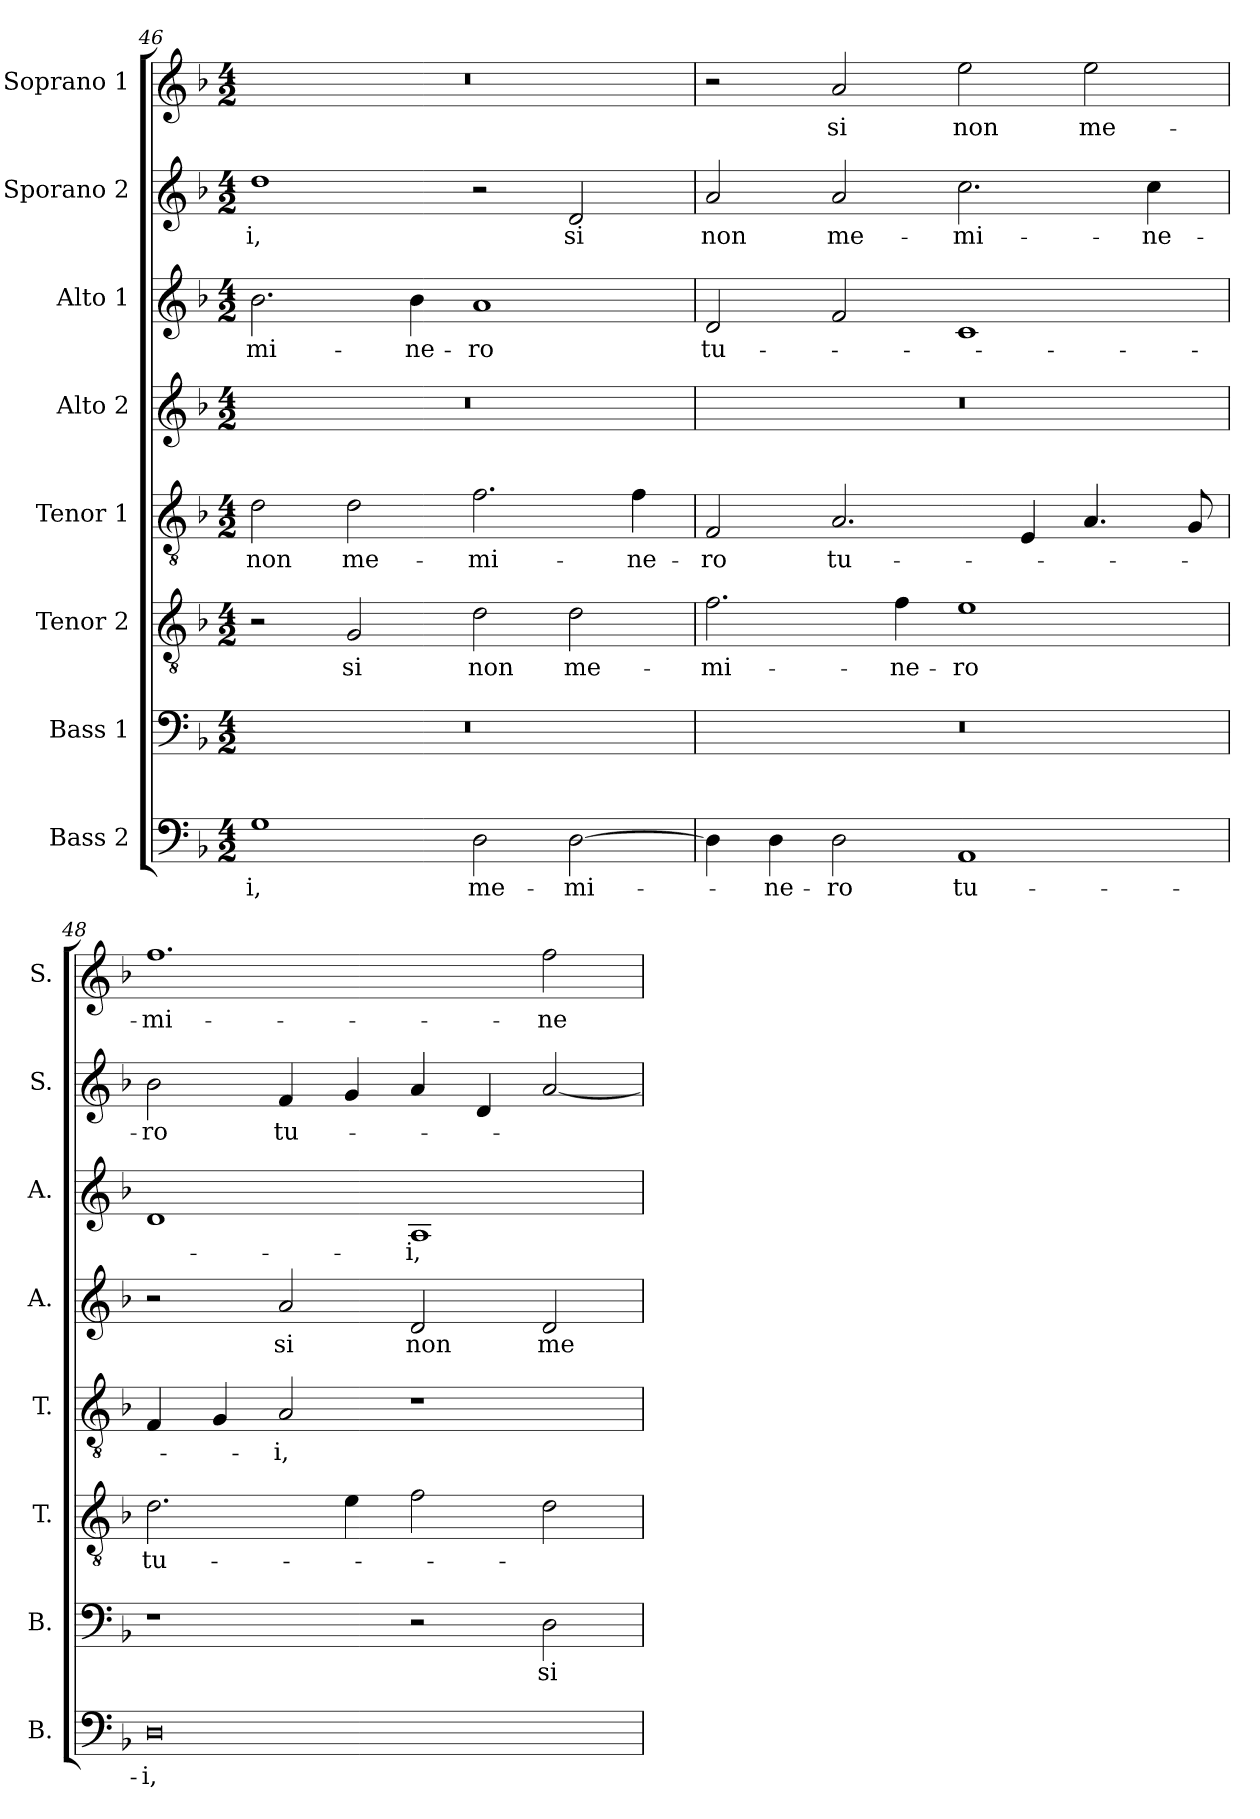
**kern	**text	**kern	**text	**kern	**text	**kern	**text	**kern	**text	**kern	**text	**kern	**text	**kern	**text
*part8	*part8	*part7	*part7	*part6	*part6	*part5	*part5	*part4	*part4	*part3	*part3	*part2	*part2	*part1	*part1
*staff8	*staff8	*staff7	*staff7	*staff6	*staff6	*staff5	*staff5	*staff4	*staff4	*staff3	*staff3	*staff2	*staff2	*staff1	*staff1
*I"Bass 2	*	*I"Bass 1	*	*I"Tenor 2	*	*I"Tenor 1	*	*I"Alto 2	*	*I"Alto 1	*	*I"Sporano 2	*	*I"Soprano 1	*
*I'B.	*	*I'B.	*	*I'T.	*	*I'T.	*	*I'A.	*	*I'A.	*	*I'S.	*	*I'S.	*
!!LO:PB:g=z
*clefF4	*	*clefF4	*	*clefGv2	*	*clefGv2	*	*clefG2	*	*clefG2	*	*clefG2	*	*clefG2	*
*	*	*	*	*ITrd7c12	*	*ITrd7c12	*	*	*	*	*	*	*	*	*
*k[b-]	*	*k[b-]	*	*k[b-]	*	*k[b-]	*	*k[b-]	*	*k[b-]	*	*k[b-]	*	*k[b-]	*
*F:	*	*F:	*	*F:	*	*F:	*	*F:	*	*F:	*	*F:	*	*F:	*
*M4/2	*	*M4/2	*	*M4/2	*	*M4/2	*	*M4/2	*	*M4/2	*	*M4/2	*	*M4/2	*
=46	=46	=46	=46	=46	=46	=46	=46	=46	=46	=46	=46	=46	=46	=46	=46
!	!LO:LY:b:color=#000000	!LO:N:vis=1	!	!	!	!	!	!	!	!	!	!	!	!	!
!	!	!	!	!	!	!	!LO:LY:b:color=#000000	!LO:N:vis=1	!	!	!	!	!	!	!
!	!	!	!	!	!	!	!	!	!	!	!LO:LY:b:color=#000000	!	!	!	!
!	!	!	!	!	!	!	!	!	!	!	!	!	!LO:LY:b:color=#000000	!LO:N:vis=1	!
1Gi	-i,	0r	.	2r	.	2Di\	non	0r	.	2.b-i\	-mi-	1ddi	-i,	0r	.
!	!	!	!	!	!LO:LY:b:color=#000000	!	!	!	!	!	!	!	!	!	!
!	!	!	!	!	!	!	!LO:LY:b:color=#000000	!	!	!	!	!	!	!	!
.	.	.	.	2GGi/	si	2Di\	me-	.	.	.	.	.	.	.	.
!	!	!	!	!	!	!	!	!	!	!	!LO:LY:b:color=#000000	!	!	!	!
.	.	.	.	.	.	.	.	.	.	4b-i\	-ne-	.	.	.	.
!	!LO:LY:b:color=#000000	!	!	!	!	!	!	!	!	!	!	!	!	!	!
!	!	!	!	!	!LO:LY:b:color=#000000	!	!	!	!	!	!	!	!	!	!
!	!	!	!	!	!	!	!LO:LY:b:color=#000000	!	!	!	!	!	!	!	!
!	!	!	!	!	!	!	!	!	!	!	!LO:LY:b:color=#000000	!	!	!	!
2Di\	me-	.	.	2Di\	non	2.Fi\	-mi-	.	.	1ai	-ro	2r	.	.	.
!	!LO:LY:b:color=#000000	!	!	!	!	!	!	!	!	!	!	!	!	!	!
!	!	!	!	!	!LO:LY:b:color=#000000	!	!	!	!	!	!	!	!	!	!
!	!	!	!	!	!	!	!	!	!	!	!	!	!LO:LY:b:color=#000000	!	!
[>2Di\	-mi-	.	.	2Di\	me-	.	.	.	.	.	.	2di/	si	.	.
!	!	!	!	!	!	!	!LO:LY:b:color=#000000	!	!	!	!	!	!	!	!
.	.	.	.	.	.	4Fi\	-ne-	.	.	.	.	.	.	.	.
=47	=47	=47	=47	=47	=47	=47	=47	=47	=47	=47	=47	=47	=47	=47	=47
!	!	!LO:N:vis=1	!	!	!	!	!	!	!	!	!	!	!	!	!
!	!	!	!	!	!LO:LY:b:color=#000000	!	!	!	!	!	!	!	!	!	!
!	!	!	!	!	!	!	!LO:LY:b:color=#000000	!LO:N:vis=1	!	!	!	!	!	!	!
!	!	!	!	!	!	!	!	!	!	!	!LO:LY:b:color=#000000	!	!	!	!
!	!	!	!	!	!	!	!	!	!	!	!	!	!LO:LY:b:color=#000000	!	!
4Di\]	.	0r	.	2.Fi\	-mi-	2FFi/	-ro	0r	.	2di/	tu-	2ai/	non	2r	.
!	!LO:LY:b:color=#000000	!	!	!	!	!	!	!	!	!	!	!	!	!	!
4Di\	-ne-	.	.	.	.	.	.	.	.	.	.	.	.	.	.
!	!LO:LY:b:color=#000000	!	!	!	!	!	!	!	!	!	!	!	!	!	!
!	!	!	!	!	!	!	!LO:LY:b:color=#000000	!	!	!	!	!	!	!	!
!	!	!	!	!	!	!	!	!	!	!	!	!	!LO:LY:b:color=#000000	!	!
!	!	!	!	!	!	!	!	!	!	!	!	!	!	!	!LO:LY:b:color=#000000
2Di\	-ro	.	.	.	.	2.AAi/	tu-	.	.	2fi/	.	2ai/	me-	2ai/	si
!	!	!	!	!	!LO:LY:b:color=#000000	!	!	!	!	!	!	!	!	!	!
.	.	.	.	4Fi\	-ne-	.	.	.	.	.	.	.	.	.	.
!	!LO:LY:b:color=#000000	!	!	!	!	!	!	!	!	!	!	!	!	!	!
!	!	!	!	!	!LO:LY:b:color=#000000	!	!	!	!	!	!	!	!	!	!
!	!	!	!	!	!	!	!	!	!	!	!	!	!LO:LY:b:color=#000000	!	!
!	!	!	!	!	!	!	!	!	!	!	!	!	!	!	!LO:LY:b:color=#000000
1AAi	tu-	.	.	1Ei	-ro	.	.	.	.	1ci	.	2.cci\	-mi-	2eei\	non
.	.	.	.	.	.	4EEi/	.	.	.	.	.	.	.	.	.
!	!	!	!	!	!	!	!	!	!	!	!	!	!	!	!LO:LY:b:color=#000000
.	.	.	.	.	.	4.AAi/	.	.	.	.	.	.	.	2eei\	me-
!	!	!	!	!	!	!	!	!	!	!	!	!	!LO:LY:b:color=#000000	!	!
.	.	.	.	.	.	.	.	.	.	.	.	4cci\	-ne-	.	.
.	.	.	.	.	.	8GGi/	.	.	.	.	.	.	.	.	.
=48	=48	=48	=48	=48	=48	=48	=48	=48	=48	=48	=48	=48	=48	=48	=48
!	!LO:LY:b:color=#000000	!	!	!	!	!	!	!	!	!	!	!	!	!	!
!	!	!	!	!	!LO:LY:b:color=#000000	!	!	!	!	!	!	!	!	!	!
!	!	!	!	!	!	!	!	!	!	!	!	!	!LO:LY:b:color=#000000	!	!
!	!	!	!	!	!	!	!	!	!	!	!	!	!	!	!LO:LY:b:color=#000000
0Di	-i,	1r	.	2.Di\	tu-	4FFi/	.	2r	.	1di	.	2b-i\	-ro	1.ffi	-mi-
.	.	.	.	.	.	4GGi/	.	.	.	.	.	.	.	.	.
!	!	!	!	!	!	!	!LO:LY:b:color=#000000	!	!	!	!	!	!	!	!
!	!	!	!	!	!	!	!	!	!LO:LY:b:color=#000000	!	!	!	!	!	!
!	!	!	!	!	!	!	!	!	!	!	!	!	!LO:LY:b:color=#000000	!	!
.	.	.	.	.	.	2AAi/	-i,	2ai/	si	.	.	4fi/	tu-	.	.
.	.	.	.	4Ei\	.	.	.	.	.	.	.	4gi/	.	.	.
!	!	!	!	!	!	!	!	!	!LO:LY:b:color=#000000	!	!	!	!	!	!
!	!	!	!	!	!	!	!	!	!	!	!LO:LY:b:color=#000000	!	!	!	!
.	.	2r	.	2Fi\	.	1r	.	2di/	non	1Ai	-i,	4ai/	.	.	.
.	.	.	.	.	.	.	.	.	.	.	.	4di/	.	.	.
!	!	!	!LO:LY:b:color=#000000	!	!	!	!	!	!	!	!	!	!	!	!
!	!	!	!	!	!	!	!	!	!LO:LY:b:color=#000000	!	!	!	!	!	!
!	!	!	!	!	!	!	!	!	!	!	!	!	!	!	!LO:LY:b:color=#000000
.	.	2Di\	si	2Di\	.	.	.	2di/	me-	.	.	[<2ai/	.	2ffi\	-ne-
=	=	=	=	=	=	=	=	=	=	=	=	=	=	=	=
*-	*-	*-	*-	*-	*-	*-	*-	*-	*-	*-	*-	*-	*-	*-	*-
